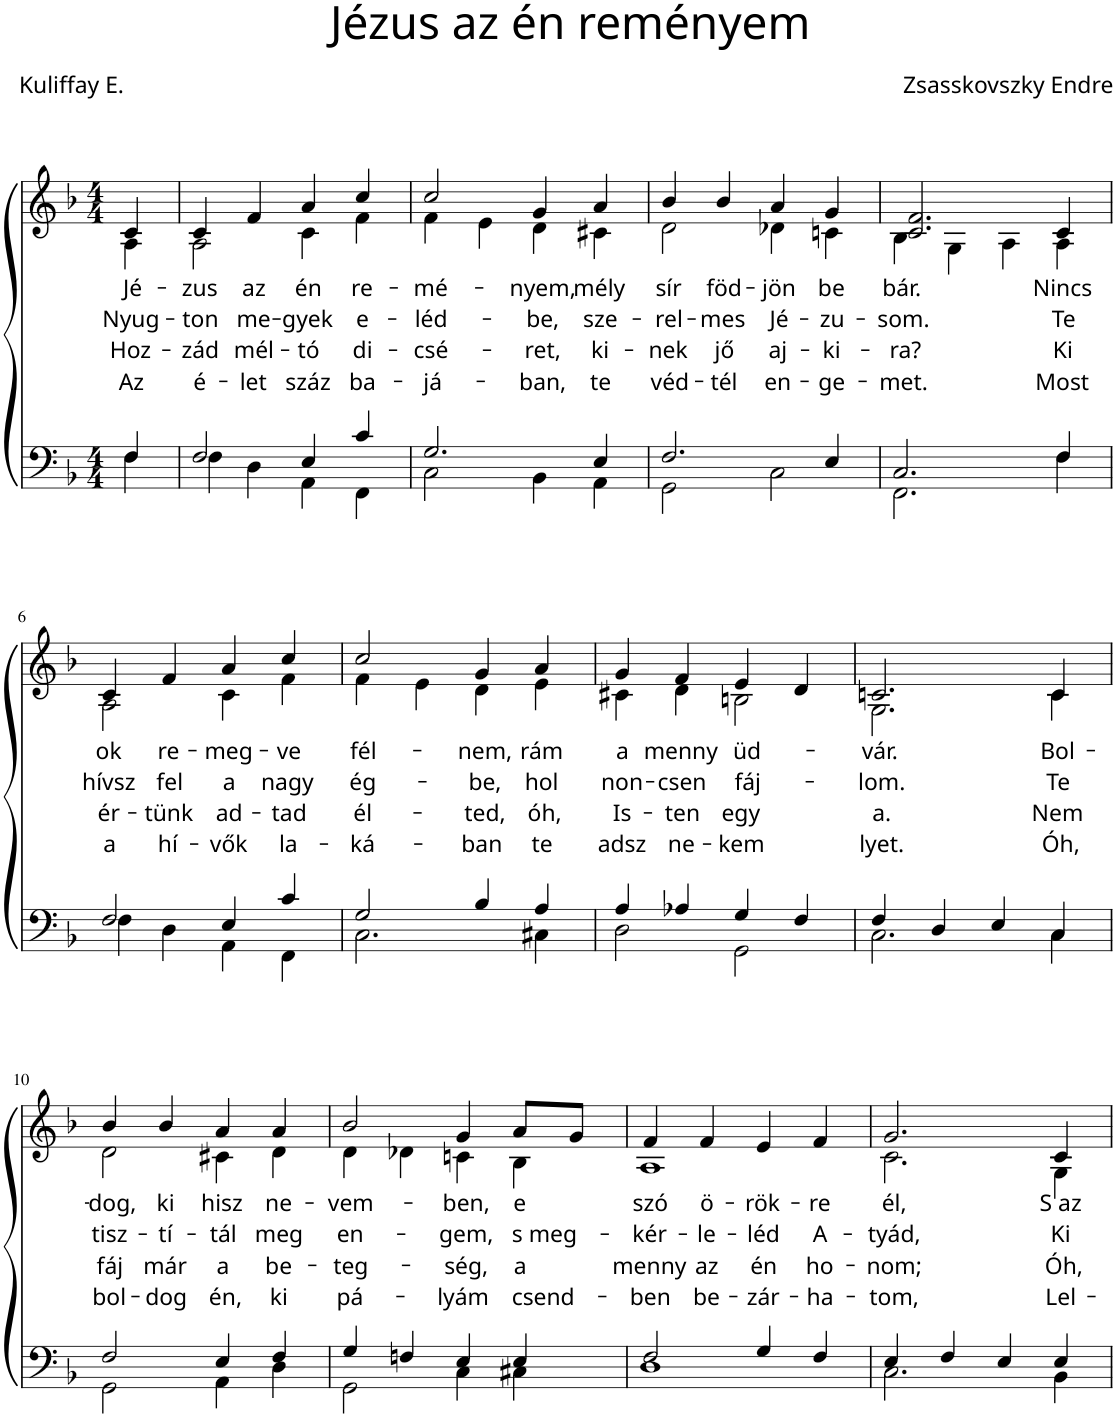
**kern	**kern	**text	**text	**text	**text
*part1	*part1	*part1	*part1	*part1	*part1
*staff2	*staff1	*staff1	*staff1	*staff1	*staff1
*I"P1	*	*	*	*	*
*clefF4	*clefG2	*	*	*	*
*k[b-]	*k[b-]	*	*	*	*
*M4/4	*M4/4	*	*	*	*
=1	=1	=1	=1	=1	=1
*^	*	*	*	*	*
!	!	!	!LO:LY:b	!LO:LY:b	!LO:LY:b	!LO:LY:b
*	*	*^	*	*	*	*
4F/	4F\	4c/	4A\	Jé-	Nyug-	Hoz-	Az
=2	=2	=2	=2	=2	=2	=2	=2
!	!	!	!	!LO:LY:b	!LO:LY:b	!LO:LY:b	!LO:LY:b
2F/	4F\	4c/	2A\	-zus	-ton	-zád	é-
!	!	!	!	!LO:LY:b	!LO:LY:b	!LO:LY:b	!LO:LY:b
.	4D\	4f/	.	az	me-	mél-	-let
!	!	!	!	!LO:LY:b	!LO:LY:b	!LO:LY:b	!LO:LY:b
4E/	4AA\	4a/	4c\	én	-gyek	-tó	száz
!	!	!	!	!LO:LY:b	!LO:LY:b	!LO:LY:b	!LO:LY:b
4c/	4FF\	4cc/	4f\	re-	e-	di-	ba-
=3	=3	=3	=3	=3	=3	=3	=3
!	!	!	!	!LO:LY:b	!LO:LY:b	!LO:LY:b	!LO:LY:b
2.G/	2C\	2cc/	4f\	-mé-	-léd-	-csé-	-já-
.	.	.	4e\	.	.	.	.
!	!	!	!	!LO:LY:b	!LO:LY:b	!LO:LY:b	!LO:LY:b
.	4BB-\	4g/	4d\	-nyem,	-be,	-ret,	-ban,
!	!	!	!	!LO:LY:b	!LO:LY:b	!LO:LY:b	!LO:LY:b
4E/	4AA\	4a/	4c#X\	mély	sze-	ki-	te
=4	=4	=4	=4	=4	=4	=4	=4
!	!	!	!	!LO:LY:b	!LO:LY:b	!LO:LY:b	!LO:LY:b
2.F/	2GG\	4b-/	2d\	sír	-rel-	-nek	véd-
!	!	!	!	!LO:LY:b	!LO:LY:b	!LO:LY:b	!LO:LY:b
.	.	4b-/	.	föd-	-mes	jő	-tél
!	!	!	!	!LO:LY:b	!LO:LY:b	!LO:LY:b	!LO:LY:b
.	2C\	4a/	4d-X\	-jön	Jé-	aj-	en-
!	!	!	!	!LO:LY:b	!LO:LY:b	!LO:LY:b	!LO:LY:b
4E/	.	4g/	4cn\	be	-zu-	-ki-	-ge-
=5	=5	=5	=5	=5	=5	=5	=5
!	!	!	!	!LO:LY:b	!LO:LY:b	!LO:LY:b	!LO:LY:b
2.C/	2.FF\	2.c/ 2.f/	4B-\	bár.	-som.	-ra?	-met.
.	.	.	4G\	.	.	.	.
.	.	.	4A\	.	.	.	.
!	!	!	!	!LO:LY:b	!LO:LY:b	!LO:LY:b	!LO:LY:b
4F/	4F\	4c/	4A\	Nincs	Te	Ki	Most
!!LO:LB:g=z	!!
=6	=6	=6	=6	=6	=6	=6	=6
!	!	!	!	!LO:LY:b	!LO:LY:b	!LO:LY:b	!LO:LY:b
2F/	4F\	4c/	2A\	ok	hívsz	ér-	a
!	!	!	!	!LO:LY:b	!LO:LY:b	!LO:LY:b	!LO:LY:b
.	4D\	4f/	.	re-	fel	-tünk	hí-
!	!	!	!	!LO:LY:b	!LO:LY:b	!LO:LY:b	!LO:LY:b
4E/	4AA\	4a/	4c\	-meg-	a	ad-	-vők
!	!	!	!	!LO:LY:b	!LO:LY:b	!LO:LY:b	!LO:LY:b
4c/	4FF\	4cc/	4f\	-ve	nagy	-tad	la-
=7	=7	=7	=7	=7	=7	=7	=7
!	!	!	!	!LO:LY:b	!LO:LY:b	!LO:LY:b	!LO:LY:b
2G/	2.C\	2cc/	4f\	fél-	ég-	él-	-ká-
.	.	.	4e\	.	.	.	.
!	!	!	!	!LO:LY:b	!LO:LY:b	!LO:LY:b	!LO:LY:b
4B-/	.	4g/	4d\	-nem,	-be,	-ted,	-ban
!	!	!	!	!LO:LY:b	!LO:LY:b	!LO:LY:b	!LO:LY:b
4A/	4C#X\	4a/	4e\	rám	hol	óh,	te
=8	=8	=8	=8	=8	=8	=8	=8
!	!	!	!	!LO:LY:b	!LO:LY:b	!LO:LY:b	!LO:LY:b
4A/	2D\	4g/	4c#X\	a	non-	Is-	adsz
!	!	!	!	!LO:LY:b	!LO:LY:b	!LO:LY:b	!LO:LY:b
4A-X/	.	4f/	4d\	menny	-csen	-ten	ne-
!	!	!	!	!LO:LY:b	!LO:LY:b	!LO:LY:b	!LO:LY:b
4G/	2GG\	4e/	2Bn\	üd-	fáj-	egy	-kem
4F/	.	4d/	.	.	.	.	.
=9	=9	=9	=9	=9	=9	=9	=9
!	!	!	!	!LO:LY:b	!LO:LY:b	!LO:LY:b	!LO:LY:b
4F/	2.C\	2.cn/	2.G\	vár.	-lom.	-a.	-lyet.
4D/	.	.	.	.	.	.	.
4E/	.	.	.	.	.	.	.
!	!	!	!	!LO:LY:b	!LO:LY:b	!LO:LY:b	!LO:LY:b
4C/	4C\	4c/	4c\	Bol-	Te	Nem	Óh,
!!LO:LB:g=z	!!
=10	=10	=10	=10	=10	=10	=10	=10
!	!	!	!	!LO:LY:b	!LO:LY:b	!LO:LY:b	!LO:LY:b
2F/	2GG\	4b-/	2d\	-dog,	tisz-	fáj	bol-
!	!	!	!	!LO:LY:b	!LO:LY:b	!LO:LY:b	!LO:LY:b
.	.	4b-/	.	ki	-tí-	már	-dog
!	!	!	!	!LO:LY:b	!LO:LY:b	!LO:LY:b	!LO:LY:b
4E/	4AA\	4a/	4c#X\	hisz	-tál	a	én,
!	!	!	!	!LO:LY:b	!LO:LY:b	!LO:LY:b	!LO:LY:b
4F/	4D\	4a/	4d\	ne-	meg	be-	ki
=11	=11	=11	=11	=11	=11	=11	=11
!	!	!	!	!LO:LY:b	!LO:LY:b	!LO:LY:b	!LO:LY:b
4G/	2GG\	2b-/	4d\	-vem-	en-	-teg-	pá-
4Fn/	.	.	4d-X\	.	.	.	.
!	!	!	!	!LO:LY:b	!LO:LY:b	!LO:LY:b	!LO:LY:b
4E/	4C\	4g/	4cn\	-ben,	-gem,	-ség,	-lyám
!	!	!	!	!LO:LY:b	!LO:LY:b	!LO:LY:b	!LO:LY:b
4E/	4C#X\	8a/L	4B-\	e	s meg-	a	csend-
.	.	8g/J	.	.	.	.	.
=12	=12	=12	=12	=12	=12	=12	=12
!	!	!	!	!LO:LY:b	!LO:LY:b	!LO:LY:b	!LO:LY:b
2F/	1D	4f/	1A	szó	-kér-	menny	-ben
!	!	!	!	!LO:LY:b	!LO:LY:b	!LO:LY:b	!LO:LY:b
.	.	4f/	.	ö-	-le-	az	be-
!	!	!	!	!LO:LY:b	!LO:LY:b	!LO:LY:b	!LO:LY:b
4G/	.	4e/	.	-rök-	-léd	én	-zár-
!	!	!	!	!LO:LY:b	!LO:LY:b	!LO:LY:b	!LO:LY:b
4F/	.	4f/	.	-re	A-	ho-	-ha-
=13	=13	=13	=13	=13	=13	=13	=13
!	!	!	!	!LO:LY:b	!LO:LY:b	!LO:LY:b	!LO:LY:b
4E/	2.C\	2.g/	2.c\	él,	-tyád,	-nom;	-tom,
4F/	.	.	.	.	.	.	.
4E/	.	.	.	.	.	.	.
!	!	!	!	!LO:LY:b	!LO:LY:b	!LO:LY:b	!LO:LY:b
4E/	4BB-\	4c/	4G\	S az	Ki	Óh,	Lel-
*v	*v	*	*	*	*	*	*
*	*v	*v	*	*	*	*
=	=	=	=	=	=
*-	*-	*-	*-	*-	*-
